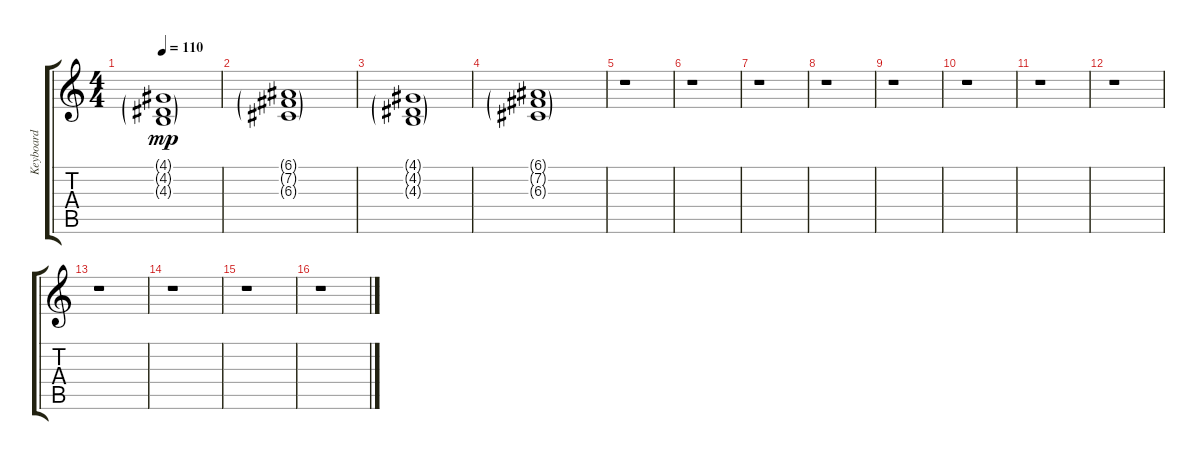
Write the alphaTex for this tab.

\track ("Keyboard" "Keyboard") {instrument stringensemble2}
\staff {score tabs}
\tuning (E4 B3 G3 D3 A2 E2) {hide}
\ts (4 4)
\tempo 110
\clef g2
\ks c
(4.1{g} 4.2{g} 4.3{g}).1{dy mp} |
(6.1{g} 7.2{g} 6.3{g}).1 |
(4.1{g} 4.2{g} 4.3{g}).1 |
(6.1{g} 7.2{g} 6.3{g}).1 |
r.1 |
r.1 |
r.1 |
r.1 |
r.1 |
r.1 |
r.1 |
r.1 |
r.1 |
r.1 |
r.1 |
r.1
